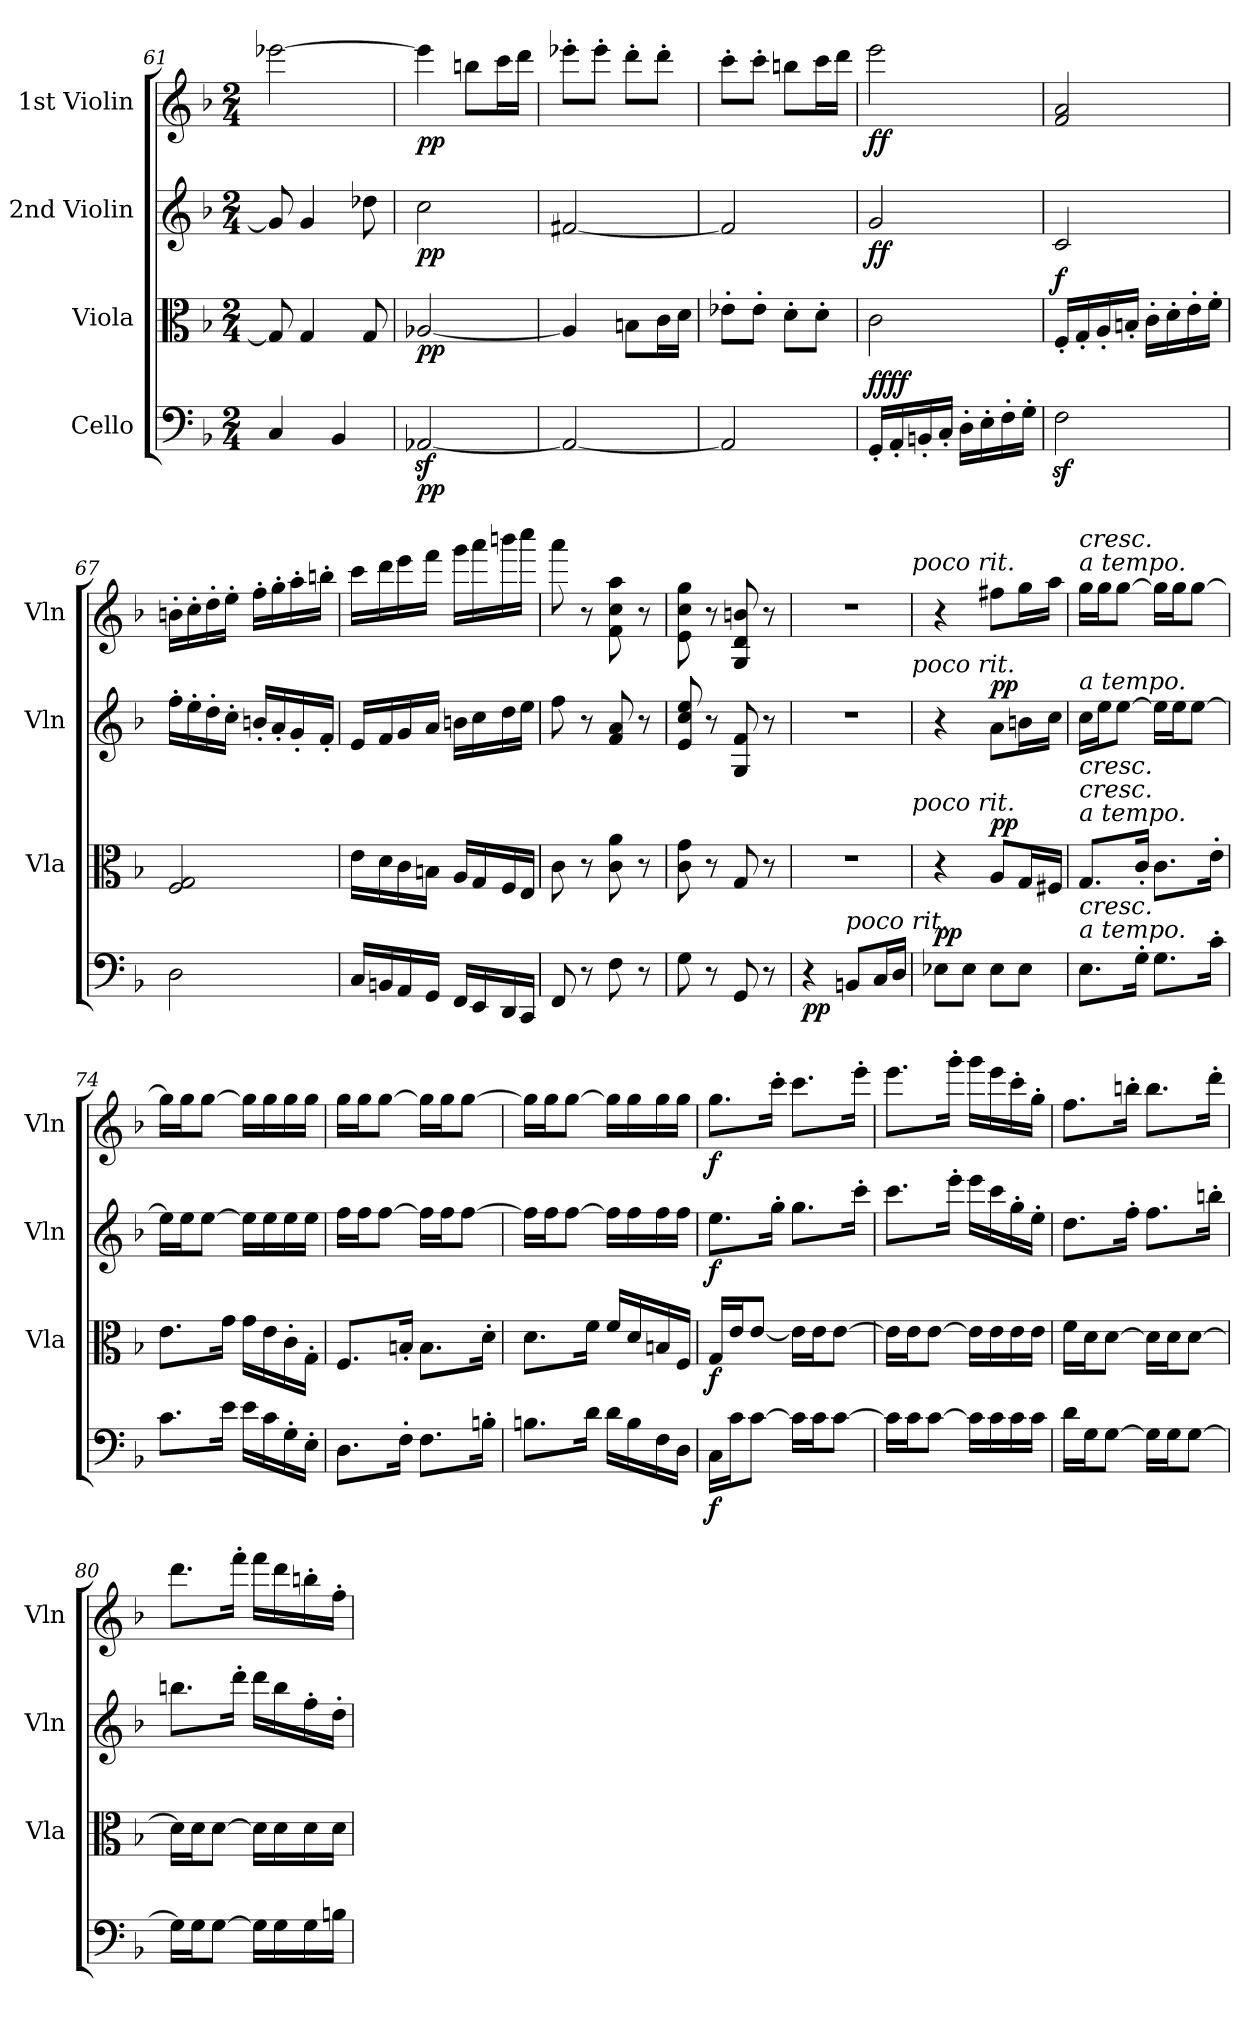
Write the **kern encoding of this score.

**kern	**dynam	**kern	**dynam	**kern	**dynam	**kern	**dynam
*part4	*part4	*part3	*part3	*part2	*part2	*part1	*part1
*staff4	*staff4	*staff3	*staff3	*staff2	*staff2	*staff1	*staff1
*I"Cello	*	*I"Viola	*	*I"2nd Violin	*	*I"1st Violin	*
*	*	*I'Vla	*	*I'Vln	*	*I'Vln	*
*clefF4	*	*clefC3	*	*clefG2	*	*clefG2	*
*k[b-]	*	*k[b-]	*	*k[b-]	*	*k[b-]	*
*F:	*	*F:	*	*F:	*	*F:	*
*M2/4	*	*M2/4	*	*M2/4	*	*M2/4	*
=61	=61	=61	=61	=61	=61	=61	=61
4C/	.	8G/]	.	8g/]	.	[2eee-X\	.
.	.	4G/	.	4g/	.	.	.
4BB-/	.	.	.	.	.	.	.
.	.	8G/	.	8dd-X\	.	.	.
=62	=62	=62	=62	=62	=62	=62	=62
!	!LO:DY:b	!	!LO:DY:b	!	!LO:DY:b	!	!LO:DY:b
[2AA-Xz>/	pp	[2A-X/	pp	2cc\	pp	4eee-\]	pp
.	.	.	.	.	.	8bbn\L	.
.	.	.	.	.	.	16ccc\L	.
.	.	.	.	.	.	16ddd\JJ	.
=63	=63	=63	=63	=63	=63	=63	=63
2AA-/_	.	4A-/]	.	[2f#X/	.	8eee-X'\L	.
.	.	.	.	.	.	8eee-'\J	.
.	.	8Bn\L	.	.	.	8ddd'\L	.
.	.	16c\L	.	.	.	8ddd'\J	.
.	.	16d\JJ	.	.	.	.	.
=64	=64	=64	=64	=64	=64	=64	=64
2AA-/]	.	8e-X'\L	.	2f#/]	.	8ccc'\L	.
.	.	8e-'\J	.	.	.	8ccc'\J	.
.	.	8d'\L	.	.	.	8bbn\L	.
.	.	8d'\J	.	.	.	16ccc\L	.
.	.	.	.	.	.	16ddd\JJ	.
=65	=65	=65	=65	=65	=65	=65	=65
!	!LO:DY:b	!	!	!	!	!	!
!	!LO:DY:n=1:a	!	!	!	!LO:DY:b	!	!LO:DY:b
16GG'/LL	ff ff	2c\	.	2g/	ff	2eee\	ff
16AA'/	.	.	.	.	.	.	.
16BBn'/	.	.	.	.	.	.	.
16C'/JJ	.	.	.	.	.	.	.
16D'\LL	.	.	.	.	.	.	.
16E'\	.	.	.	.	.	.	.
16F'\	.	.	.	.	.	.	.
16G'\JJ	.	.	.	.	.	.	.
=66	=66	=66	=66	=66	=66	=66	=66
!	!	!	!LO:DY:a	!	!	!	!
2Fz>\	.	16F'/LL	f	2c/	.	2f/ 2a/	.
.	.	16G'/	.	.	.	.	.
.	.	16A'/	.	.	.	.	.
.	.	16Bn'/JJ	.	.	.	.	.
.	.	16c'\LL	.	.	.	.	.
.	.	16d'\	.	.	.	.	.
.	.	16e'\	.	.	.	.	.
.	.	16f'\JJ	.	.	.	.	.
=67	=67	=67	=67	=67	=67	=67	=67
2D\	.	2F/ 2G/	.	16ff'\LL	.	16bn'\LL	.
.	.	.	.	16ee'\	.	16cc'\	.
.	.	.	.	16dd'\	.	16dd'\	.
.	.	.	.	16cc'\JJ	.	16ee'\JJ	.
.	.	.	.	16bn'/LL	.	16ff'\LL	.
.	.	.	.	16a'/	.	16gg'\	.
.	.	.	.	16g'/	.	16aa'\	.
.	.	.	.	16f'/JJ	.	16bbn'\JJ	.
=68	=68	=68	=68	=68	=68	=68	=68
16C/LL	.	16e\LL	.	16e/LL	.	16ccc\LL	.
16BBn/	.	16d\	.	16f/	.	16ddd\	.
16AA/	.	16c\	.	16g/	.	16eee\	.
16GG/JJ	.	16Bn\JJ	.	16a/JJ	.	16fff\JJ	.
16FF/LL	.	16A/LL	.	16bn\LL	.	16ggg\LL	.
16EE/	.	16G/	.	16cc\	.	16aaa\	.
16DD/	.	16F/	.	16dd\	.	16bbbn\	.
16CC/JJ	.	16E/JJ	.	16ee\JJ	.	16cccc\JJ	.
=69	=69	=69	=69	=69	=69	=69	=69
8FF/	.	8c\	.	8ff\	.	8aaa\	.
8r	.	8r	.	8r	.	8r	.
8F\	.	8c\ 8a\	.	8f/ 8a/	.	8f\ 8cc\ 8aa\	.
8r	.	8r	.	8r	.	8r	.
=70	=70	=70	=70	=70	=70	=70	=70
8G\	.	8c\ 8g\	.	8e/ 8cc/ 8ee/	.	8e\ 8cc\ 8gg\	.
8r	.	8r	.	8r	.	8r	.
8GG/	.	8G/	.	8G/ 8f/	.	8G/ 8d/ 8bn/	.
8r	.	8r	.	8r	.	8r	.
=71	=71	=71	=71	=71	=71	=71	=71
!	!LO:DY:b	!	!	!	!	!	!
4r	pp	2r	.	2r	.	2r	.
!LO:TX:a:i:t=poco rit.	!	!	!	!	!	!	!
8BBn/L	.	.	.	.	.	.	.
16C/L	.	.	.	.	.	.	.
16D/JJ	.	.	.	.	.	.	.
!	!	!	!	!	!	!LO:TX:a:i:t=poco rit.	!
!	!	!	!	!LO:TX:a:i:t=poco rit.	!	!	!
!	!	!LO:TX:a:i:t=poco rit.	!	!	!	!	!
=72	=72	=72	=72	=72	=72	=72	=72
!	!LO:DY:a	!	!	!	!	!	!
8E-X\L	pp	4r	.	4r	.	4r	.
8E-\J	.	.	.	.	.	.	.
!	!	!	!LO:DY:a	!	!LO:DY:a	!	!
8E-\L	.	8A/L	pp	8a\L	pp	8ff#X\L	.
8E-\J	.	16G/L	.	16bn\L	.	16gg\L	.
.	.	16F#X/JJ	.	16cc\JJ	.	16aa\JJ	.
=73	=73	=73	=73	=73	=73	=73	=73
!	!	!	!	!	!	!LO:TX:a:i:t=a tempo.	!
!	!	!	!	!	!	!LO:TX:a:i:t=cresc.	!
!	!	!	!	!LO:TX:a:i:t=a tempo.	!	!	!
!	!	!	!	!LO:TX:b:i:t=cresc.	!	!	!
!	!	!LO:TX:a:i:t=a tempo.	!	!	!	!	!
!	!	!LO:TX:a:i:t=cresc.	!	!	!	!	!
!LO:TX:a:i:t=a tempo.	!	!	!	!	!	!	!
!LO:TX:a:i:t=cresc.	!	!	!	!	!	!	!
8.E\L	.	8.G/L	.	16cc\LL	.	16gg\LL	.
.	.	.	.	16ee\J	.	16gg\J	.
.	.	.	.	[8ee\J	.	[8gg\J	.
16G'\Jk	.	16c'/Jk	.	.	.	.	.
8.G\L	.	8.c\L	.	16ee\LL]	.	16gg\LL]	.
.	.	.	.	16ee\J	.	16gg\J	.
.	.	.	.	[8ee\J	.	[8gg\J	.
16c'\Jk	.	16e'\Jk	.	.	.	.	.
=74	=74	=74	=74	=74	=74	=74	=74
8.c\L	.	8.e\L	.	16ee\LL]	.	16gg\LL]	.
.	.	.	.	16ee\J	.	16gg\J	.
.	.	.	.	[8ee\J	.	[8gg\J	.
16e\Jk	.	16g\Jk	.	.	.	.	.
16e\LL	.	16g\LL	.	16ee\LL]	.	16gg\LL]	.
16c\	.	16e\	.	16ee\	.	16gg\	.
16G'\	.	16c'\	.	16ee\	.	16gg\	.
16E'\JJ	.	16G'\JJ	.	16ee\JJ	.	16gg\JJ	.
=75	=75	=75	=75	=75	=75	=75	=75
8.D\L	.	8.F/L	.	16ff\LL	.	16gg\LL	.
.	.	.	.	16ff\J	.	16gg\J	.
.	.	.	.	[8ff\J	.	[8gg\J	.
16F'\Jk	.	16Bn'/Jk	.	.	.	.	.
8.F\L	.	8.B\L	.	16ff\LL]	.	16gg\LL]	.
.	.	.	.	16ff\J	.	16gg\J	.
.	.	.	.	[8ff\J	.	[8gg\J	.
16Bn'\Jk	.	16d'\Jk	.	.	.	.	.
=76	=76	=76	=76	=76	=76	=76	=76
8.Bn\L	.	8.d\L	.	16ff\LL]	.	16gg\LL]	.
.	.	.	.	16ff\J	.	16gg\J	.
.	.	.	.	[8ff\J	.	[8gg\J	.
16d\Jk	.	16f\Jk	.	.	.	.	.
16d\LL	.	16f/LL	.	16ff\LL]	.	16gg\LL]	.
16B\	.	16d/	.	16ff\	.	16gg\	.
16F\	.	16Bn/	.	16ff\	.	16gg\	.
16D\JJ	.	16F/JJ	.	16ff\JJ	.	16gg\JJ	.
=77	=77	=77	=77	=77	=77	=77	=77
!	!LO:DY:b	!	!LO:DY:b	!	!LO:DY:b	!	!LO:DY:b
16C\LL	f	16G/LL	f	8.ee\L	f	8.gg\L	f
16c\J	.	16e/J	.	.	.	.	.
[8c\J	.	[8e/J	.	.	.	.	.
.	.	.	.	16gg'\Jk	.	16ccc'\Jk	.
16c\LL]	.	16e\LL]	.	8.gg\L	.	8.ccc\L	.
16c\J	.	16e\J	.	.	.	.	.
[8c\J	.	[8e\J	.	.	.	.	.
.	.	.	.	16ccc'\Jk	.	16eee'\Jk	.
=78	=78	=78	=78	=78	=78	=78	=78
16c\LL]	.	16e\LL]	.	8.ccc\L	.	8.eee\L	.
16c\J	.	16e\J	.	.	.	.	.
[8c\J	.	[8e\J	.	.	.	.	.
.	.	.	.	16eee'\Jk	.	16ggg'\Jk	.
16c\LL]	.	16e\LL]	.	16eee\LL	.	16ggg\LL	.
16c\	.	16e\	.	16ccc\	.	16eee\	.
16c\	.	16e\	.	16gg'\	.	16ccc'\	.
16c\JJ	.	16e\JJ	.	16ee'\JJ	.	16gg'\JJ	.
=79	=79	=79	=79	=79	=79	=79	=79
16d\LL	.	16f\LL	.	8.dd\L	.	8.ff\L	.
16G\J	.	16d\J	.	.	.	.	.
[8G\J	.	[8d\J	.	.	.	.	.
.	.	.	.	16ff'\Jk	.	16bbn'\Jk	.
16G\LL]	.	16d\LL]	.	8.ff\L	.	8.bb\L	.
16G\J	.	16d\J	.	.	.	.	.
[8G\J	.	[8d\J	.	.	.	.	.
.	.	.	.	16bbn'\Jk	.	16ddd'\Jk	.
=80	=80	=80	=80	=80	=80	=80	=80
16G\LL]	.	16d\LL]	.	8.bbn\L	.	8.ddd\L	.
16G\J	.	16d\J	.	.	.	.	.
[8G\J	.	[8d\J	.	.	.	.	.
.	.	.	.	16ddd'\Jk	.	16fff'\Jk	.
16G\LL]	.	16d\LL]	.	16ddd\LL	.	16fff\LL	.
16G\	.	16d\	.	16bb\	.	16ddd\	.
16G\	.	16d\	.	16ff'\	.	16bbn'\	.
16Bn\JJ	.	16d\JJ	.	16dd'\JJ	.	16ff'\JJ	.
=	=	=	=	=	=	=	=
*-	*-	*-	*-	*-	*-	*-	*-
